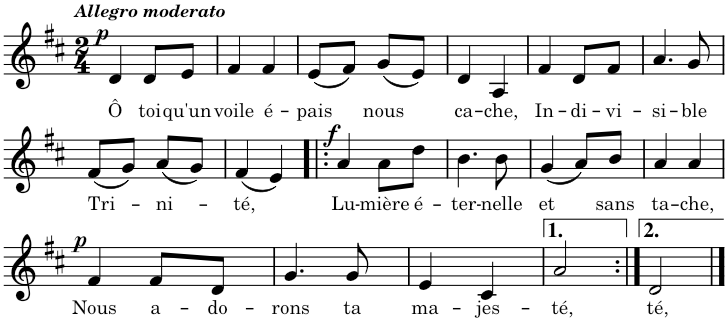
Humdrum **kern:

**kern	**text	**dynam
*part1	*part1	*part1
*staff1	*staff1	*staff1
*I"1	*	*
*clefG2	*	*
*k[f#c#]	*	*
*M2/4	*	*
=1	=1	=1
!LO:TX:a:Bi:t=Allegro moderato	!	!
!	!LO:LY:b	!LO:DY:a
4d/	Ô	p
!	!LO:LY:b	!
8d/L	toi	.
!	!LO:LY:b	!
8e/J	qu'un	.
=2	=2	=2
!	!LO:LY:b	!
4f#/	voile	.
!	!LO:LY:b	!
4f#/	é-	.
=3	=3	=3
!	!LO:LY:b	!
(8e/L	-pais	.
8f#/J)	.	.
!	!LO:LY:b	!
(8g/L	nous	.
8e/J)	.	.
=4	=4	=4
!	!LO:LY:b	!
4d/	ca-	.
!	!LO:LY:b	!
4A/	-che,	.
=5	=5	=5
!	!LO:LY:b	!
4f#/	In-	.
!	!LO:LY:b	!
8d/L	-di-	.
!	!LO:LY:b	!
8f#/J	-vi-	.
=6	=6	=6
!	!LO:LY:b	!
4.a/	-si-	.
!	!LO:LY:b	!
8g/	-ble	.
!!LO:LB:g=z
=7	=7	=7
!	!LO:LY:b	!
(8f#/L	Tri-	.
8g/J)	.	.
!	!LO:LY:b	!
(8a/L	-ni-	.
8g/J)	.	.
=8	=8	=8
!	!LO:LY:b	!
(4f#/	-té,	.
4e/)	.	.
=9!|:	=9!|:	=9!|:
!	!LO:LY:b	!LO:DY:b
4a/	Lu-	f
!	!LO:LY:b	!
8a\L	-mière	.
!	!LO:LY:b	!
8dd\J	é-	.
=10	=10	=10
!	!LO:LY:b	!
4.b\	-ter-	.
!	!LO:LY:b	!
8b\	-nelle	.
=11	=11	=11
!	!LO:LY:b	!
(4g/	et	.
8a/L)	.	.
!	!LO:LY:b	!
8b/J	sans	.
=12	=12	=12
!	!LO:LY:b	!
4a/	ta-	.
!	!LO:LY:b	!
4a/	-che,	.
!!LO:LB:g=z
=13	=13	=13
!	!LO:LY:b	!LO:DY:b
4f#/	Nous	p
!	!LO:LY:b	!
8f#/L	a-	.
!	!LO:LY:b	!
8d/J	-do-	.
=14	=14	=14
!	!LO:LY:b	!
4.g/	-rons	.
!	!LO:LY:b	!
8g/	ta	.
=15	=15	=15
!	!LO:LY:b	!
4e/	ma-	.
!	!LO:LY:b	!
4c#/	-jes-	.
=16	=16	=16
!	!LO:LY:b	!
2a/	-té,	.
=17:|!	=17:|!	=17:|!
!	!LO:LY:b	!
2d/	-té,	.
==	==	==
*-	*-	*-
